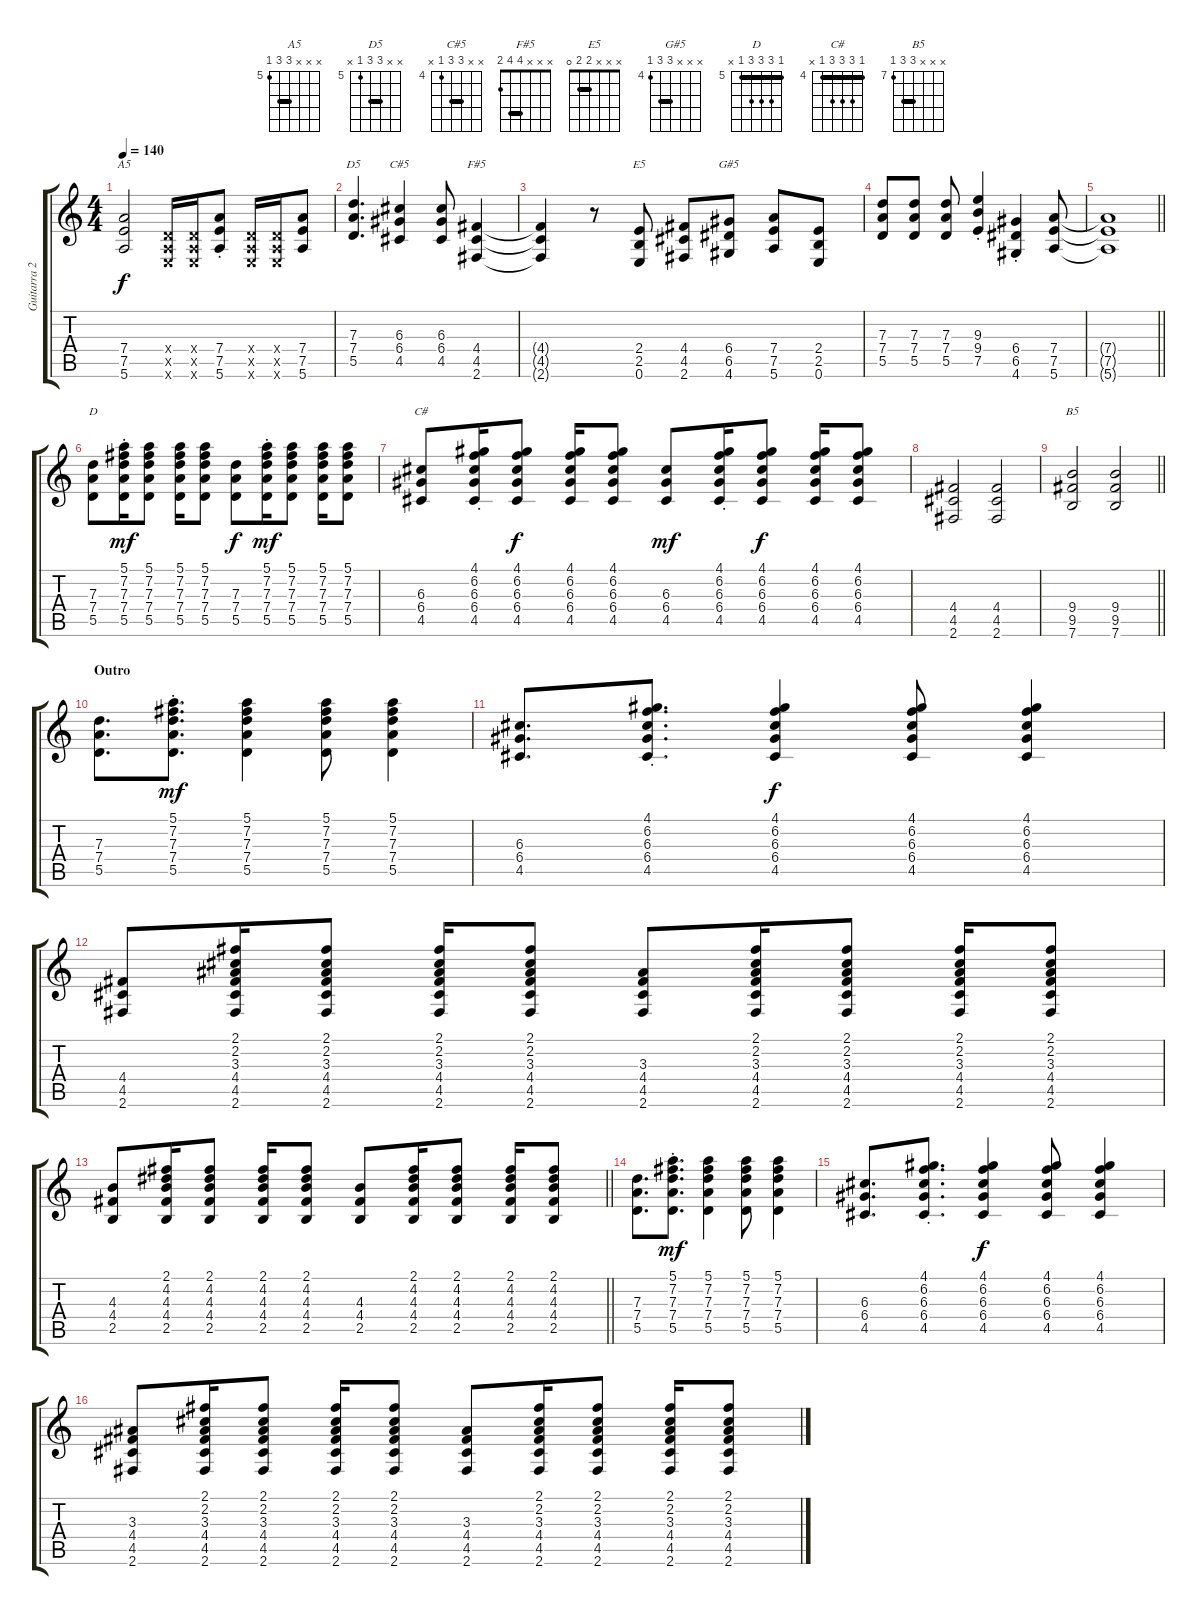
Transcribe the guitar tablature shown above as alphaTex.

\track ("Guitarra 2" "Guitarra 2") {instrument overdrivenguitar}
\staff {score tabs}
\tuning (E4 B3 G3 D3 A2 E2) {hide}
\chord ("A5" x x x 7 7 5) {firstfret 5 barre 7}
\chord ("D5" x x 7 7 5 x) {firstfret 5 barre 7}
\chord ("C#5" x x 6 6 4 x) {firstfret 4 barre 6}
\chord ("F#5" x x x 4 4 2) {barre 4}
\chord ("E5" x x x 2 2 0) {barre 2}
\chord ("G#5" x x x 6 6 4) {firstfret 4 barre 6}
\chord ("D" 5 7 7 7 5 x) {firstfret 5 barre 5}
\chord ("C#" 4 6 6 6 4 x) {firstfret 4 barre 4}
\chord ("B5" x x x 9 9 7) {firstfret 7 barre 9}
\ts (4 4)
\tempo 140
\clef g2
\ks c
(7.4 7.5 5.6).2{ch "A5" dy f} (0.4{x} 0.5{x} 0.6{x}).16 (0.4{x} 0.5{x} 0.6{x}).16 (7.4 7.5 5.6{st}).8 (0.4{x} 0.5{x} 0.6{x}).16 (0.4{x} 0.5{x} 0.6{x}).16 (7.4 7.5 5.6).8 |
(7.3 7.4 5.5).4{d ch "D5"} (6.3 6.4 4.5).4{ch "C#5"} (6.3 6.4 4.5).8 (4.4 4.5 2.6).4{ch "F#5"} |
(4.4{t} 4.5{t} 2.6{t}).4 r.8 (2.4 2.5 0.6).8{ch "E5"} (4.4 4.5 2.6).8 (6.4 6.5 4.6).8{ch "G#5"} (7.4 7.5 5.6).8 (2.4 2.5 0.6).8 |
(7.3 7.4 5.5).8 (7.3 7.4 5.5).8 (7.3 7.4 5.5).8 (9.3{st} 9.4 7.5).4 (6.4{st} 6.5 4.6).4 (7.4 7.5 5.6).8 |
\barLineRight lightlight
(7.4{t} 7.5{t} 5.6{t}).1 |
(7.3 7.4 5.5).8{ch "D"} (5.1 7.2 7.3 7.4 5.5{st}).16{dy mf} (5.1 7.2 7.3 7.4 5.5).8 (5.1 7.2 7.3 7.4 5.5).16 (5.1 7.2 7.3 7.4 5.5).8 (7.3 7.4 5.5).8{dy f} (5.1 7.2 7.3 7.4 5.5{st}).16{dy mf} (5.1 7.2 7.3 7.4 5.5).8 (5.1 7.2 7.3 7.4 5.5).16 (5.1 7.2 7.3 7.4 5.5).8 |
(6.3 6.4 4.5).8{ch "C#"} (4.1 6.2 6.3 6.4 4.5{st}).16 (4.1 6.2 6.3 6.4 4.5).8{dy f} (4.1 6.2 6.3 6.4 4.5).16 (4.1 6.2 6.3 6.4 4.5).8 (6.3 6.4 4.5).8{dy mf} (4.1 6.2 6.3 6.4 4.5{st}).16 (4.1 6.2 6.3 6.4 4.5).8{dy f} (4.1 6.2 6.3 6.4 4.5).16 (4.1 6.2 6.3 6.4 4.5).8 |
(4.4 4.5 2.6).2 (4.4 4.5 2.6).2 |
\barLineRight lightlight
(9.4 9.5 7.6).2{ch "B5"} (9.4 9.5 7.6).2 |
\section ("" "Outro")
(7.3 7.4 5.5).8{d} (5.1 7.2 7.3 7.4 5.5{st}).8{d dy mf} (5.1 7.2 7.3 7.4 5.5).4 (5.1 7.2 7.3 7.4 5.5).8 (5.1 7.2 7.3 7.4 5.5).4 |
(6.3 6.4 4.5).8{d} (4.1 6.2 6.3 6.4 4.5{st}).8{d} (4.1 6.2 6.3 6.4 4.5).4{dy f} (4.1 6.2 6.3 6.4 4.5).8 (4.1 6.2 6.3 6.4 4.5).4 |
(4.4 4.5 2.6).8 (2.1 2.2 3.3 4.4 4.5 2.6).16 (2.1 2.2 3.3 4.4 4.5 2.6).8 (2.1 2.2 3.3 4.4 4.5 2.6).16 (2.1 2.2 3.3 4.4 4.5 2.6).8 (3.3 4.4 4.5 2.6).8 (2.1 2.2 3.3 4.4 4.5 2.6).16 (2.1 2.2 3.3 4.4 4.5 2.6).8 (2.1 2.2 3.3 4.4 4.5 2.6).16 (2.1 2.2 3.3 4.4 4.5 2.6).8 |
\barLineRight lightlight
(4.3 4.4 2.5).8 (2.1 4.2 4.3 4.4 2.5).16 (2.1 4.2 4.3 4.4 2.5).8 (2.1 4.2 4.3 4.4 2.5).16 (2.1 4.2 4.3 4.4 2.5).8 (4.3 4.4 2.5).8 (2.1 4.2 4.3 4.4 2.5).16 (2.1 4.2 4.3 4.4 2.5).8 (2.1 4.2 4.3 4.4 2.5).16 (2.1 4.2 4.3 4.4 2.5).8 |
(7.3 7.4 5.5).8{d} (5.1 7.2 7.3 7.4 5.5{st}).8{d dy mf} (5.1 7.2 7.3 7.4 5.5).4 (5.1 7.2 7.3 7.4 5.5).8 (5.1 7.2 7.3 7.4 5.5).4 |
(6.3 6.4 4.5).8{d} (4.1 6.2 6.3 6.4 4.5{st}).8{d} (4.1 6.2 6.3 6.4 4.5).4{dy f} (4.1 6.2 6.3 6.4 4.5).8 (4.1 6.2 6.3 6.4 4.5).4 |
(3.3 4.4 4.5 2.6).8 (2.1 2.2 3.3 4.4 4.5 2.6).16 (2.1 2.2 3.3 4.4 4.5 2.6).8 (2.1 2.2 3.3 4.4 4.5 2.6).16 (2.1 2.2 3.3 4.4 4.5 2.6).8 (3.3 4.4 4.5 2.6).8 (2.1 2.2 3.3 4.4 4.5 2.6).16 (2.1 2.2 3.3 4.4 4.5 2.6).8 (2.1 2.2 3.3 4.4 4.5 2.6).16 (2.1 2.2 3.3 4.4 4.5 2.6).8
